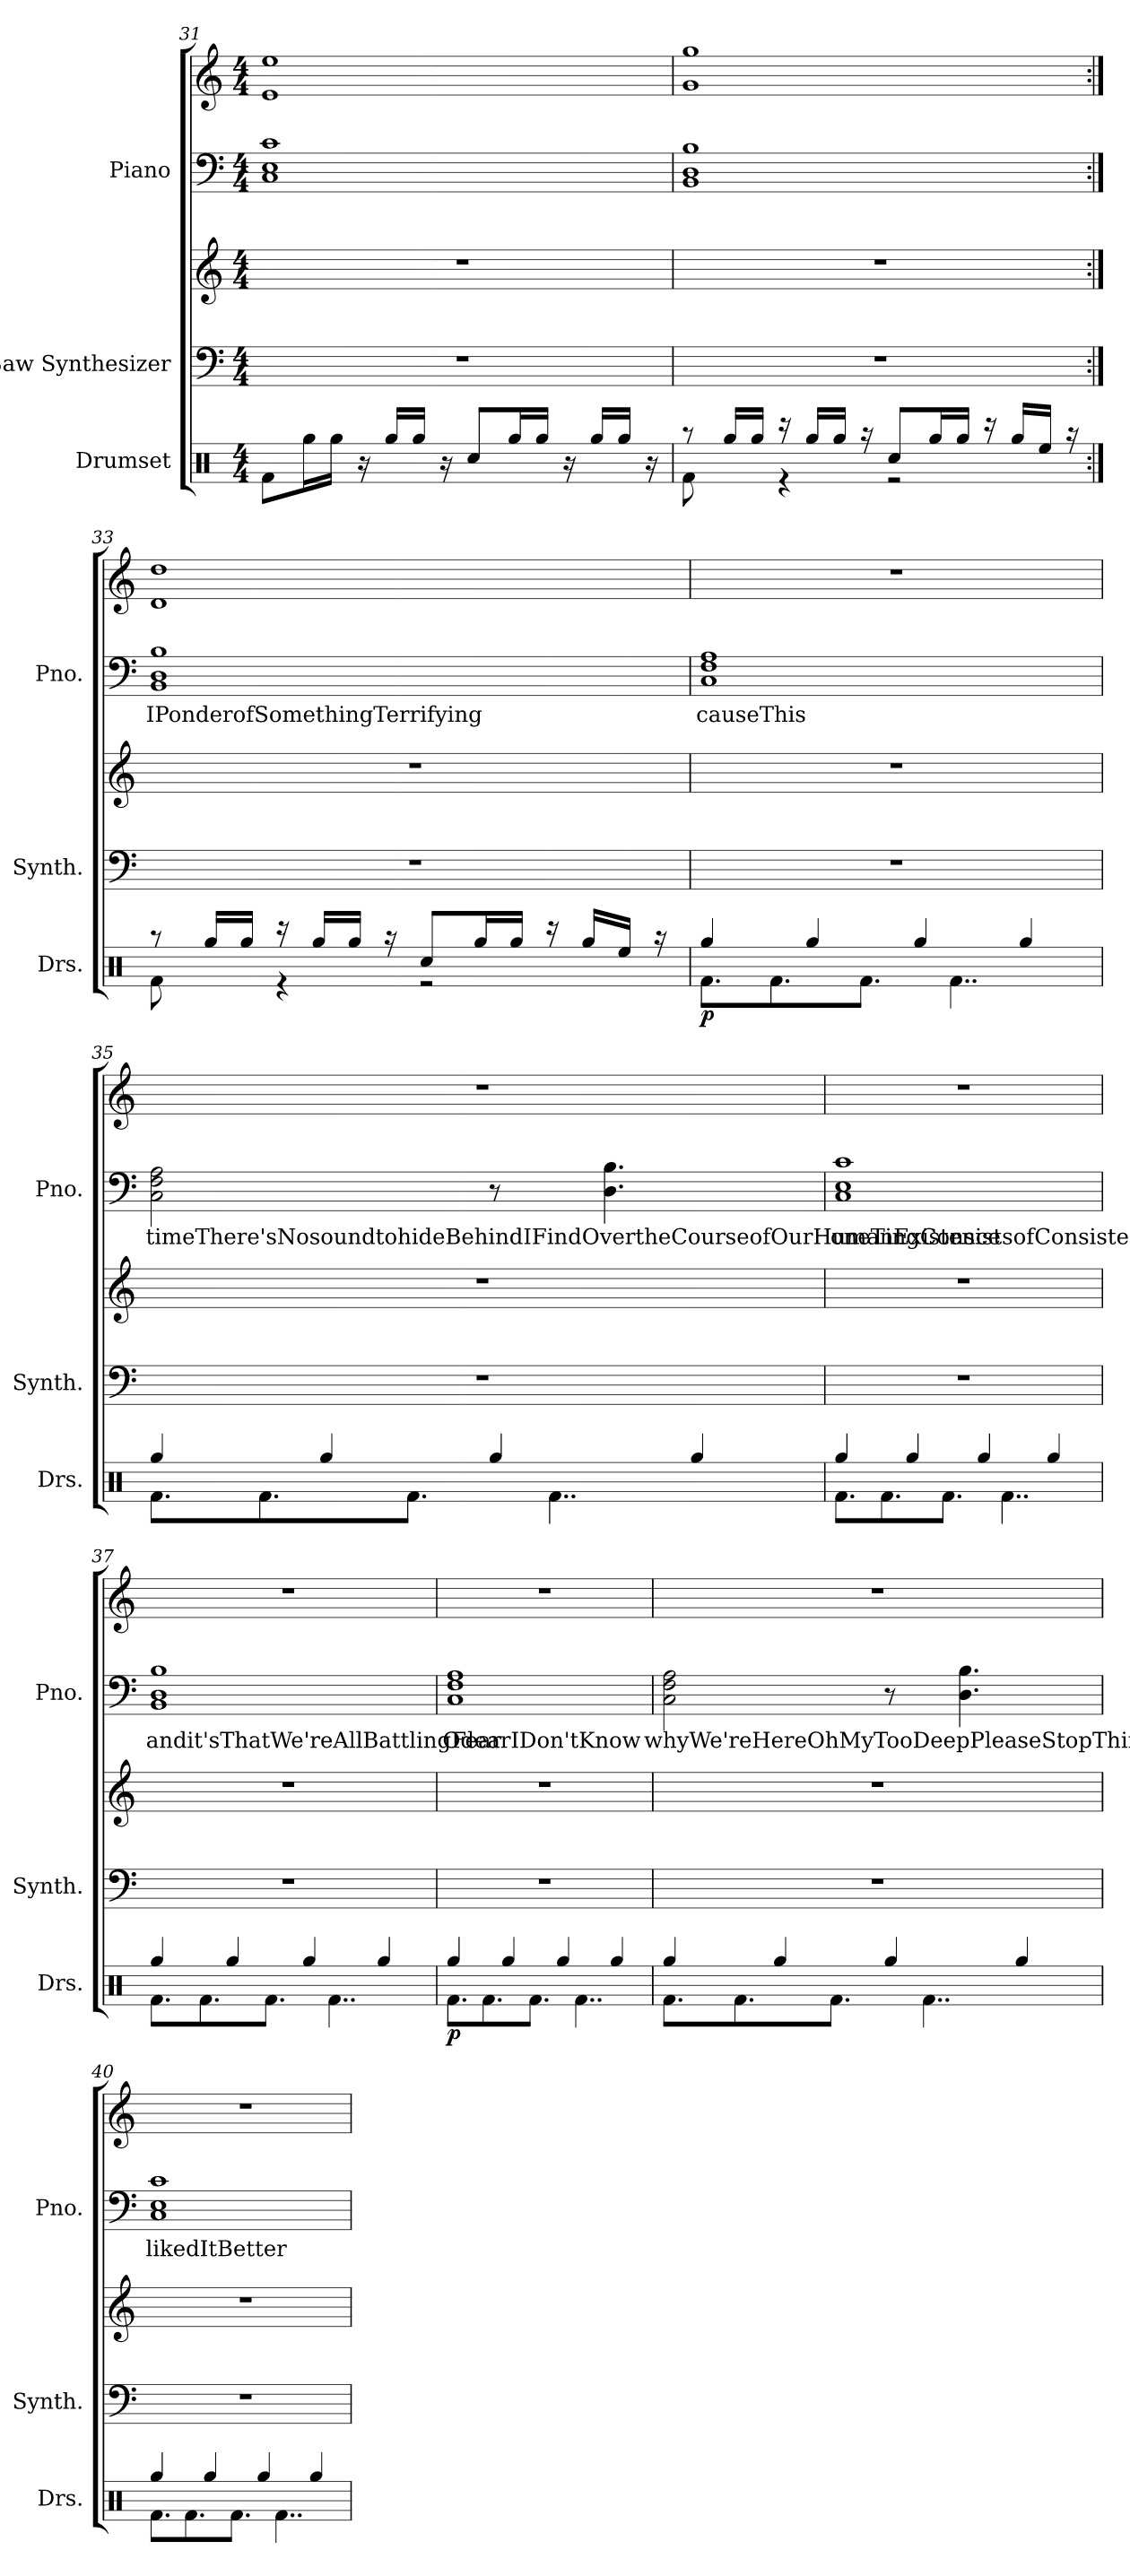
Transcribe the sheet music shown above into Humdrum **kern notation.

**kern	**dynam	**kern	**kern	**kern	**text	**kern
*part3	*part3	*part2	*part2	*part1	*part1	*part1
*staff5	*staff5	*staff4	*staff3	*staff2	*staff2	*staff1
*I"Drumset	*	*I"Saw Synthesizer	*	*I"Piano	*	*
*I'Drs.	*	*I'Synth.	*	*I'Pno.	*	*
!!LO:PB:g=z
*clefX	*	*clefF4	*clefG2	*clefF4	*	*clefG2
*k[]	*	*k[]	*k[]	*k[]	*	*k[]
*M4/4	*	*M4/4	*M4/4	*M4/4	*	*M4/4
=31	=31	=31	=31	=31	=31	=31
8Rf\L	.	1r	1r	1C 1E 1c	.	1e 1ee
16Rgg\L	.	.	.	.	.	.
16Rgg\JJ	.	.	.	.	.	.
16r	.	.	.	.	.	.
16Rgg/LL	.	.	.	.	.	.
16Rgg/JJ	.	.	.	.	.	.
16r	.	.	.	.	.	.
8Rcc/L	.	.	.	.	.	.
16Rgg/L	.	.	.	.	.	.
16Rgg/JJ	.	.	.	.	.	.
16r	.	.	.	.	.	.
16Rgg/LL	.	.	.	.	.	.
16Rgg/JJ	.	.	.	.	.	.
16r	.	.	.	.	.	.
=32	=32	=32	=32	=32	=32	=32
*^	*	*	*	*	*	*
8r	8Rf\	.	1r	1r	1BB 1D 1B	.	1g 1gg
16Rgg/LL	8ryy	.	.	.	.	.	.
16Rgg/JJ	.	.	.	.	.	.	.
16r	4r	.	.	.	.	.	.
16Rgg/LL	.	.	.	.	.	.	.
16Rgg/JJ	.	.	.	.	.	.	.
16r	.	.	.	.	.	.	.
8Rcc/L	2r	.	.	.	.	.	.
16Rgg/L	.	.	.	.	.	.	.
16Rgg/JJ	.	.	.	.	.	.	.
16r	.	.	.	.	.	.	.
16Rgg/LL	.	.	.	.	.	.	.
16Ree/JJ	.	.	.	.	.	.	.
16r	.	.	.	.	.	.	.
!!LO:LB:g=z
=33:|!	=33:|!	=33:|!	=33:|!	=33:|!	=33:|!	=33:|!	=33:|!
8r	8Rf\	.	1r	1r	1BB 1D 1B	IPonderofSomethingTerrifying	1d 1dd
16Rgg/LL	8ryy	.	.	.	.	.	.
16Rgg/JJ	.	.	.	.	.	.	.
16r	4r	.	.	.	.	.	.
16Rgg/LL	.	.	.	.	.	.	.
16Rgg/JJ	.	.	.	.	.	.	.
16r	.	.	.	.	.	.	.
8Rcc/L	2r	.	.	.	.	.	.
16Rgg/L	.	.	.	.	.	.	.
16Rgg/JJ	.	.	.	.	.	.	.
16r	.	.	.	.	.	.	.
16Rgg/LL	.	.	.	.	.	.	.
16Ree/JJ	.	.	.	.	.	.	.
16r	.	.	.	.	.	.	.
=34	=34	=34	=34	=34	=34	=34	=34
!	!	!LO:DY:b	!	!	!	!	!
4Rgg/	8.Rf\L	p	1r	1r	1C 1F 1A	causeThis	1r
.	8.Rf\	.	.	.	.	.	.
4Rgg/	.	.	.	.	.	.	.
.	8.Rf\J	.	.	.	.	.	.
4Rgg/	.	.	.	.	.	.	.
.	4..Rf\	.	.	.	.	.	.
4Rgg/	.	.	.	.	.	.	.
!!LO:PB:g=z
=35	=35	=35	=35	=35	=35	=35	=35
4Rgg/	8.Rf\L	.	1r	1r	2C\ 2F\ 2A\	timeThere'sNosoundtohideBehindIFindOvertheCourseofOurHumanExistence	1r
.	8.Rf\	.	.	.	.	.	.
4Rgg/	.	.	.	.	.	.	.
.	8.Rf\J	.	.	.	.	.	.
4Rgg/	.	.	.	.	8r	.	.
.	4..Rf\	.	.	.	.	.	.
.	.	.	.	.	4.D\ 4.B\	.	.
4Rgg/	.	.	.	.	.	.	.
!!LO:LB:g=z
=36	=36	=36	=36	=36	=36	=36	=36
4Rgg/	8.Rf\L	.	1r	1r	1C 1E 1c	oneTingConsistsofConsistence	1r
.	8.Rf\	.	.	.	.	.	.
4Rgg/	.	.	.	.	.	.	.
.	8.Rf\J	.	.	.	.	.	.
4Rgg/	.	.	.	.	.	.	.
.	4..Rf\	.	.	.	.	.	.
4Rgg/	.	.	.	.	.	.	.
=37	=37	=37	=37	=37	=37	=37	=37
4Rgg/	8.Rf\L	.	1r	1r	1BB 1D 1B	andit'sThatWe'reAllBattlingFear	1r
.	8.Rf\	.	.	.	.	.	.
4Rgg/	.	.	.	.	.	.	.
.	8.Rf\J	.	.	.	.	.	.
4Rgg/	.	.	.	.	.	.	.
.	4..Rf\	.	.	.	.	.	.
4Rgg/	.	.	.	.	.	.	.
!!LO:PB:g=z
=38	=38	=38	=38	=38	=38	=38	=38
!	!	!LO:DY:b	!	!	!	!	!
4Rgg/	8.Rf\L	p	1r	1r	1C 1F 1A	OdearIDon'tKnow	1r
.	8.Rf\	.	.	.	.	.	.
4Rgg/	.	.	.	.	.	.	.
.	8.Rf\J	.	.	.	.	.	.
4Rgg/	.	.	.	.	.	.	.
.	4..Rf\	.	.	.	.	.	.
4Rgg/	.	.	.	.	.	.	.
=39	=39	=39	=39	=39	=39	=39	=39
4Rgg/	8.Rf\L	.	1r	1r	2C\ 2F\ 2A\	whyWe'reHereOhMyTooDeepPleaseStopThinkingI	1r
.	8.Rf\	.	.	.	.	.	.
4Rgg/	.	.	.	.	.	.	.
.	8.Rf\J	.	.	.	.	.	.
4Rgg/	.	.	.	.	8r	.	.
.	4..Rf\	.	.	.	.	.	.
.	.	.	.	.	4.D\ 4.B\	.	.
4Rgg/	.	.	.	.	.	.	.
!!LO:LB:g=z
=40	=40	=40	=40	=40	=40	=40	=40
4Rgg/	8.Rf\L	.	1r	1r	1C 1E 1c	likedItBetter	1r
.	8.Rf\	.	.	.	.	.	.
4Rgg/	.	.	.	.	.	.	.
.	8.Rf\J	.	.	.	.	.	.
4Rgg/	.	.	.	.	.	.	.
.	4..Rf\	.	.	.	.	.	.
4Rgg/	.	.	.	.	.	.	.
*v	*v	*	*	*	*	*	*
=	=	=	=	=	=	=
*-	*-	*-	*-	*-	*-	*-
